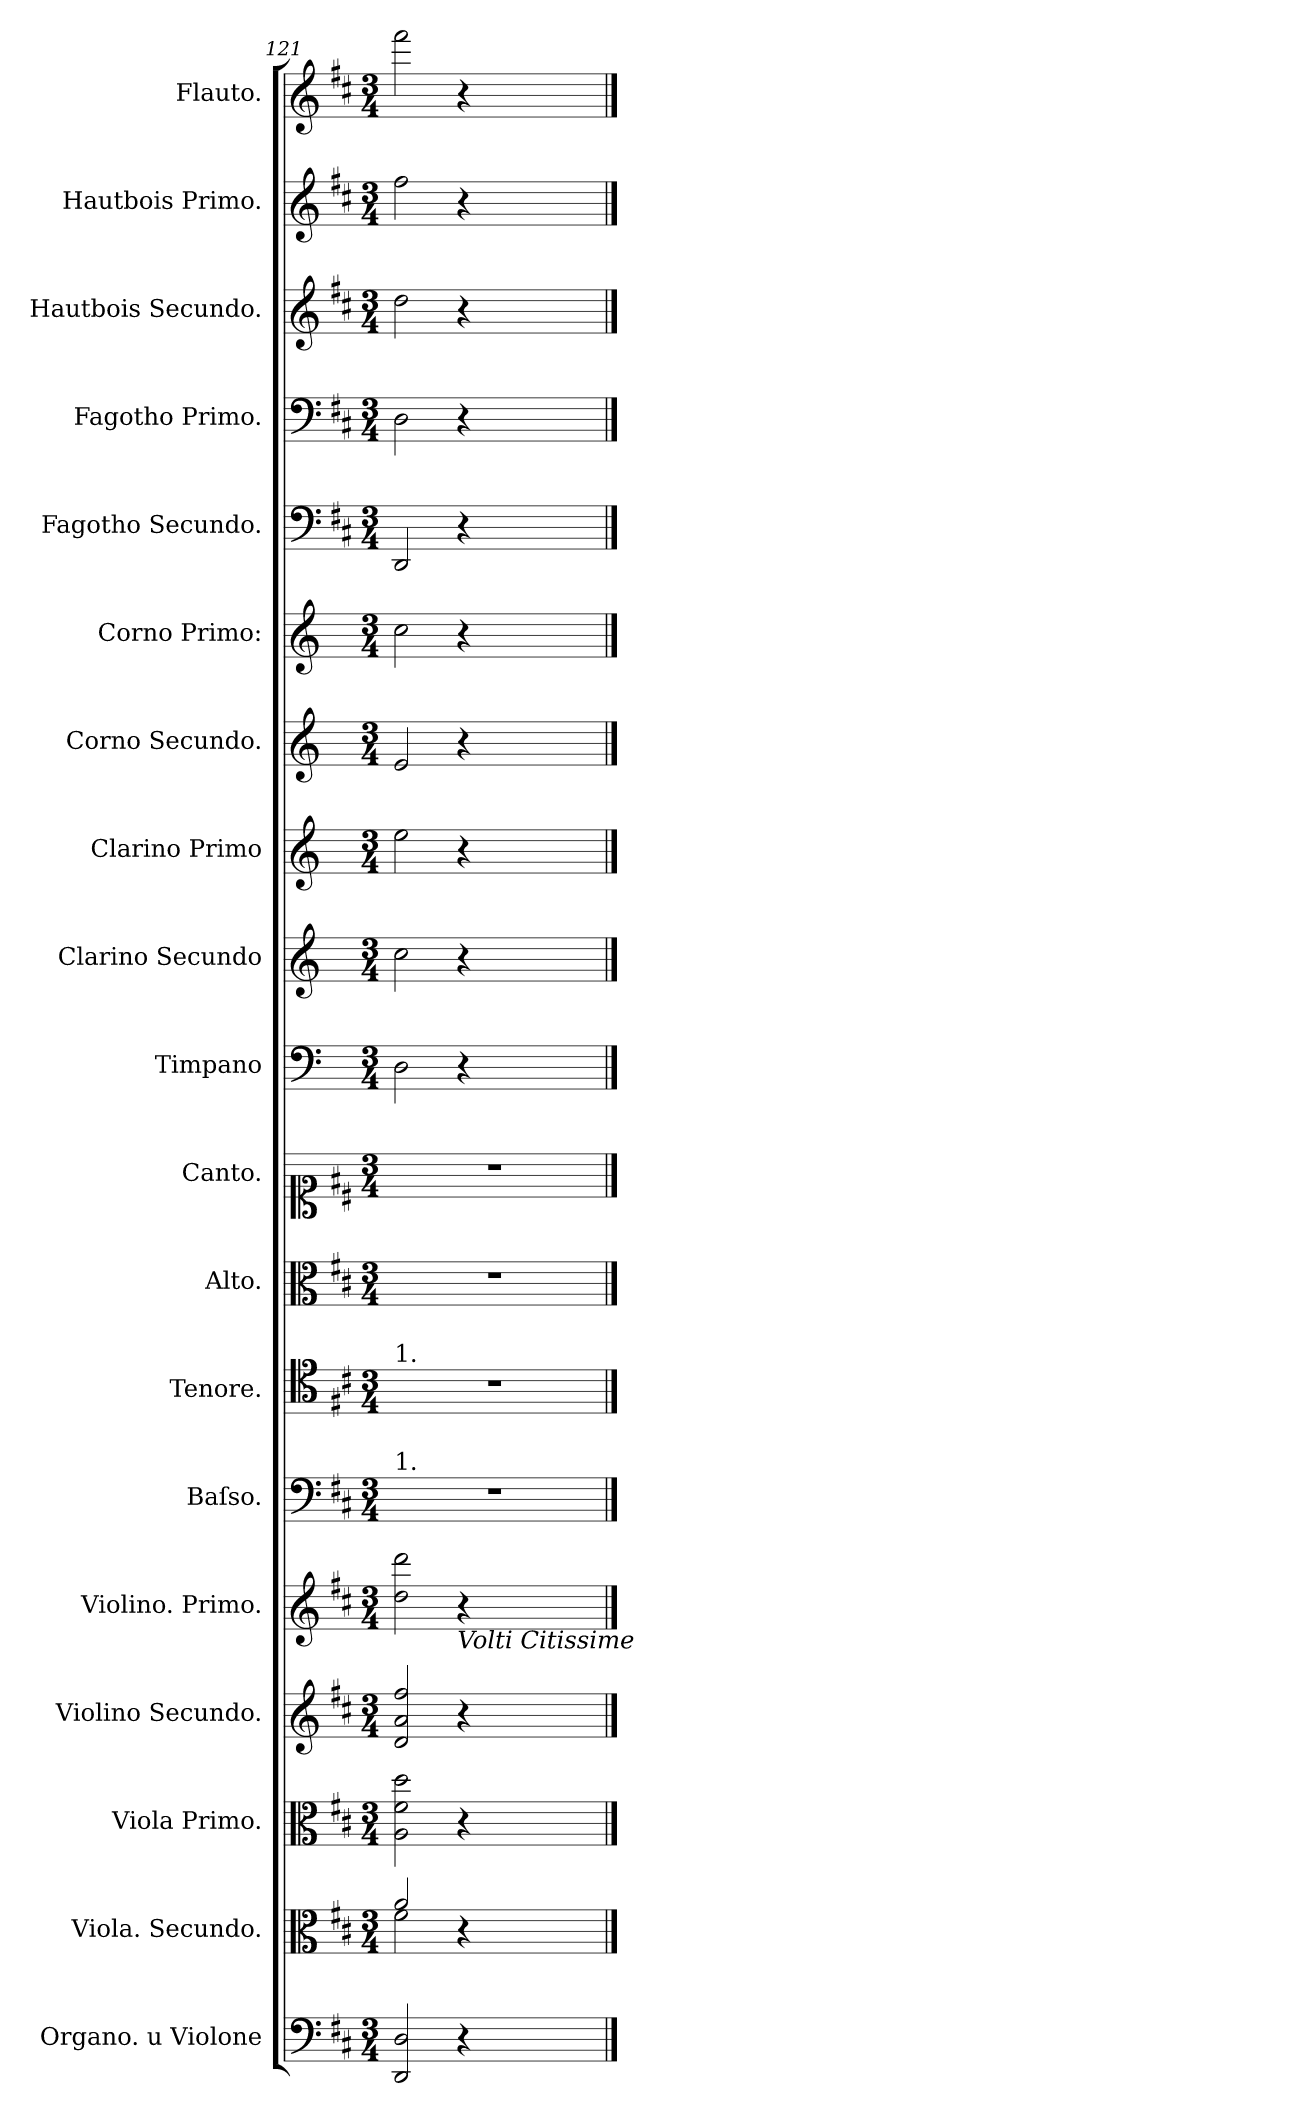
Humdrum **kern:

**kern	**kern	**kern	**kern	**kern	**kern	**kern	**kern	**kern	**kern	**kern	**kern	**kern	**kern	**kern	**kern	**kern	**kern	**kern
*part19	*part18	*part17	*part16	*part15	*part14	*part13	*part12	*part11	*part10	*part9	*part8	*part7	*part6	*part5	*part4	*part3	*part2	*part1
*staff19	*staff18	*staff17	*staff16	*staff15	*staff14	*staff13	*staff12	*staff11	*staff10	*staff9	*staff8	*staff7	*staff6	*staff5	*staff4	*staff3	*staff2	*staff1
*I"Organo. u Violone	*I"Viola. Secundo.	*I"Viola Primo.	*I"Violino Secundo.	*I"Violino. Primo.	*I"Baſso.	*I"Tenore.	*I"Alto.	*I"Canto.	*I"Timpano	*I"Clarino Secundo	*I"Clarino Primo	*I"Corno Secundo.	*I"Corno Primo:	*I"Fagotho Secundo.	*I"Fagotho Primo.	*I"Hautbois Secundo.	*I"Hautbois Primo.	*I"Flauto.
*I'org & vlne	*I'vla 2	*I'vla 1	*I'vl 2	*I'vl 1	*I'B	*I'T	*I'A	*	*I'timp	*I'clno 2	*I'clno 1	*I'cor 2	*I'cor 1	*I'fag 2	*I'fag 1	*	*	*I'fl
*clefF4	*clefC3	*clefC3	*clefG2	*clefG2	*clefF4	*clefC4	*clefC3	*clefC1	*clefF4	*clefG2	*clefG2	*clefG2	*clefG2	*clefF4	*clefF4	*clefG2	*clefG2	*clefG2
*	*	*	*	*	*	*	*	*	*	*ITrd-1c-2	*ITrd-1c-2	*ITrd-1c-2	*ITrd-1c-2	*	*	*	*	*
*k[f#c#]	*k[f#c#]	*k[f#c#]	*k[f#c#]	*k[f#c#]	*k[f#c#]	*k[f#c#]	*k[f#c#]	*k[f#c#]	*k[]	*k[f#c#]	*k[f#c#]	*k[f#c#]	*k[f#c#]	*k[f#c#]	*k[f#c#]	*k[f#c#]	*k[f#c#]	*k[f#c#]
*D:	*D:	*D:	*D:	*D:	*D:	*D:	*D:	*D:	*	*	*	*	*	*D:	*D:	*D:	*D:	*D:
*M3/4	*M3/4	*M3/4	*M3/4	*M3/4	*M3/4	*M3/4	*M3/4	*M3/4	*M3/4	*M3/4	*M3/4	*M3/4	*M3/4	*M3/4	*M3/4	*M3/4	*M3/4	*M3/4
=121	=121	=121	=121	=121	=121	=121	=121	=121	=121	=121	=121	=121	=121	=121	=121	=121	=121	=121
*	*^	*	*	*	*	*	*	*	*	*	*	*	*	*	*	*	*	*
!	!	!	!	!	!	!	!LO:TX:a:t=1.	!	!	!	!	!	!	!	!	!	!	!	!
!	!	!	!	!	!	!LO:TX:a:t=1.	!	!	!	!	!	!	!	!	!	!	!	!	!
2DD/ 2D/	2a/	2f#\	2A\ 2f#\ 2dd\	2d/ 2a/ 2ff#/	2dd\ 2ddd\	2.r	2.r	2.r	2.r	2D\	2dd\	2ff#\	2f#/	2dd\	2DD/	2D\	2dd\	2ff#\	2fff#\
!	!	!	!	!	!LO:TX:b:i:t=Volti Citissime	!	!	!	!	!	!	!	!	!	!	!	!	!	!
4r	4r	4ryy	4r	4r	4r	.	.	.	.	4r	4r	4r	4r	4r	4r	4r	4r	4r	4r
*	*v	*v	*	*	*	*	*	*	*	*	*	*	*	*	*	*	*	*	*
==	==	==	==	==	==	==	==	==	==	==	==	==	==	==	==	==	==	==
*-	*-	*-	*-	*-	*-	*-	*-	*-	*-	*-	*-	*-	*-	*-	*-	*-	*-	*-
